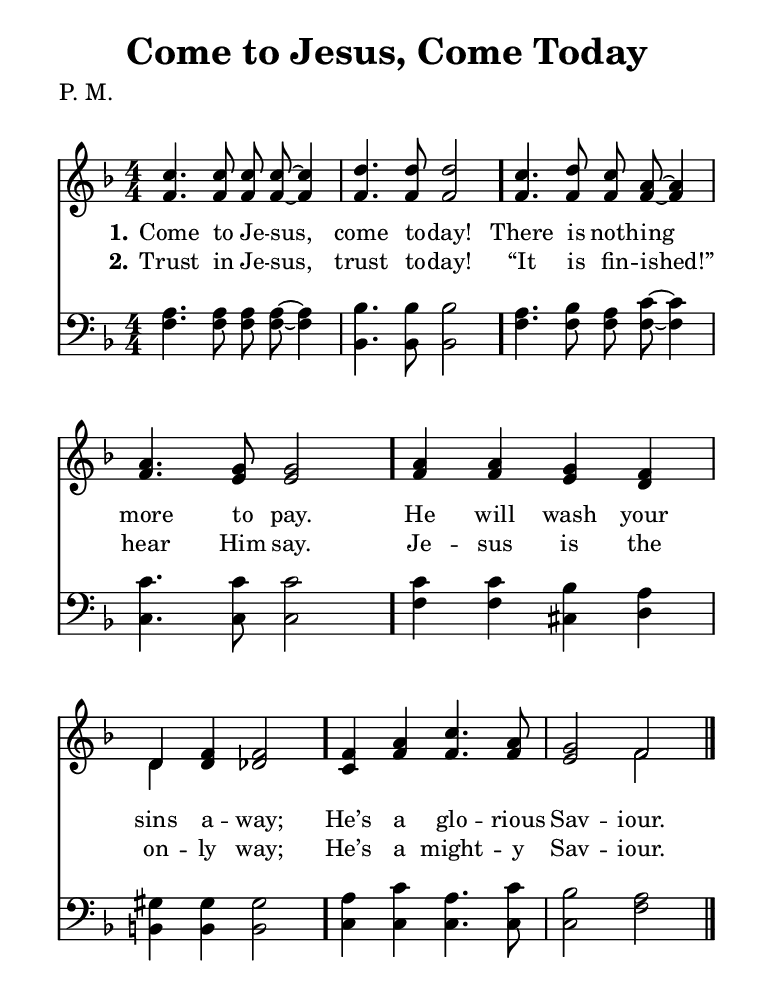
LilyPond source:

\include "common/global.ily"
\paper {
  \include "common/paper.ily"
  ragged-last-bottom = ##t
}

\header{
  %children
  hymnnumber = "353"
  title = "Come to Jesus, Come Today"
  tunename = ""
  meter = "P. M."
  poet = ""
  composer = ""
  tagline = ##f
}

global = {
  \include "common/overrides.ily"
  \override Staff.TimeSignature.style = #'numbered
  \time 4/4
  \override Score.MetronomeMark.transparent = ##t % hide all fermata changes too
  \tempo 4=80
  \key f \major
  \autoBeamOff
}

notesSoprano = {
\global
\relative c'' {

  c4. c8 c c8 ~ c4 | d4. d8 d2 |
  c4. d8 c a8 ~ a4 | a4. g8 g2 |
  a4 a g f | d f f2 |
  f4 a c4. a8 | g2 f |

  \bar "|."

}
}

notesAlto = {
\global
\relative e' {

  f4. f8 f f8 ~ f4 | f4. f8 f2 |
  f4. f8 f f8 ~ f4 | f4. e8 e2 |
  f4 f e d | d d des2 |
  c4 f f4. f8 | e2 f2 |

}
}

notesTenor = {
\global
\relative a {

  a4. a8 a a8 ~ a4 | bes4. bes8 bes2 |
  a4. bes8 a c8 ~ c4 | c4. c8 c2 |
  c4 c bes a | gis gis gis2 |
  a4 c a4. c8 | bes2 a |

}
}

notesBass = {
\global
\relative f {

  f4. f8 f f8 ~ f4 | bes,4. bes8 bes2 |
  f'4. f8 f f8 ~ f4 | c4. c8 c2 |
  f4 f cis d | b b b2 |
  c4 c c4. c8 | c2 f |

}
}

wordsA = \lyricmode {
\set stanza = "1."

Come to Je -- sus, come to -- day! \bar "." % original has capital second "Come"
There is noth -- ing more to pay. \bar "."
He will wash your sins a -- way; \bar "."
He’s a glo -- rious Sav -- iour. \bar "."

}

wordsB = \lyricmode {
\set stanza = "2."

Trust in Je -- sus, trust to -- day! % original has capital second "Trust"
“It is fin -- ished!” hear Him say.
Je -- sus is the on -- ly way;
He’s a might -- y Sav -- iour.

}

\score {
  \context ChoirStaff <<
    \context Staff = upper <<
      \set Staff.autoBeaming = ##f
      \set ChoirStaff.systemStartDelimiter = #'SystemStartBar
      \set ChoirStaff.printPartCombineTexts = ##f
      \partcombine #'(2 . 11) \notesSoprano \notesAlto
      \context NullVoice = sopranos { \voiceOne << \notesSoprano >> }
      \context Lyrics = one \lyricsto sopranos \wordsA
      \context Lyrics = two \lyricsto sopranos \wordsB
    >>
    \context Staff = men <<
      \set Staff.autoBeaming = ##f
      \clef bass
      \set ChoirStaff.printPartCombineTexts = ##f
      \partcombine #'(2 . 11) \notesTenor \notesBass
    >>
  >>
  \layout {
    \include "common/layout.ily"
  }
  \midi{
    \include "common/midi.ily"
  }
}

\version "2.19.49"  % necessary for upgrading to future LilyPond versions.

% vi:set et ts=2 sw=2 ai nocindent syntax=lilypond:
